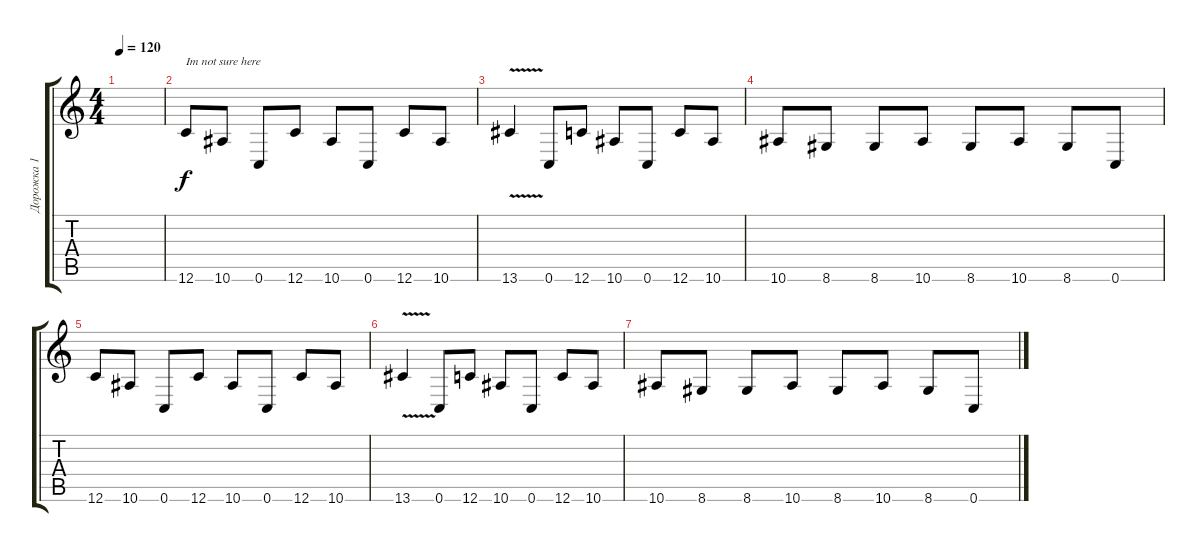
\track ("Дорожка 1" "Дорожка 1") {instrument electricguitarclean}
\staff {score tabs}
\tuning (D4 A3 F3 C3 G2 C2) {hide}
\ts (4 4)
\tempo 120
\clef g2
\ks c
|
12.6.8{txt "Im not sure here"} 10.6.8 0.6.8 12.6.8 10.6.8 0.6.8 12.6.8 10.6.8 |
13.6{v}.4 0.6.8 12.6.8 10.6.8 0.6.8 12.6.8 10.6.8 |
10.6.8 8.6.8 8.6.8 10.6.8 8.6.8 10.6.8 8.6.8 0.6.8 |
12.6.8 10.6.8 0.6.8 12.6.8 10.6.8 0.6.8 12.6.8 10.6.8 |
13.6{v}.4 0.6.8 12.6.8 10.6.8 0.6.8 12.6.8 10.6.8 |
10.6.8 8.6.8 8.6.8 10.6.8 8.6.8 10.6.8 8.6.8 0.6.8
